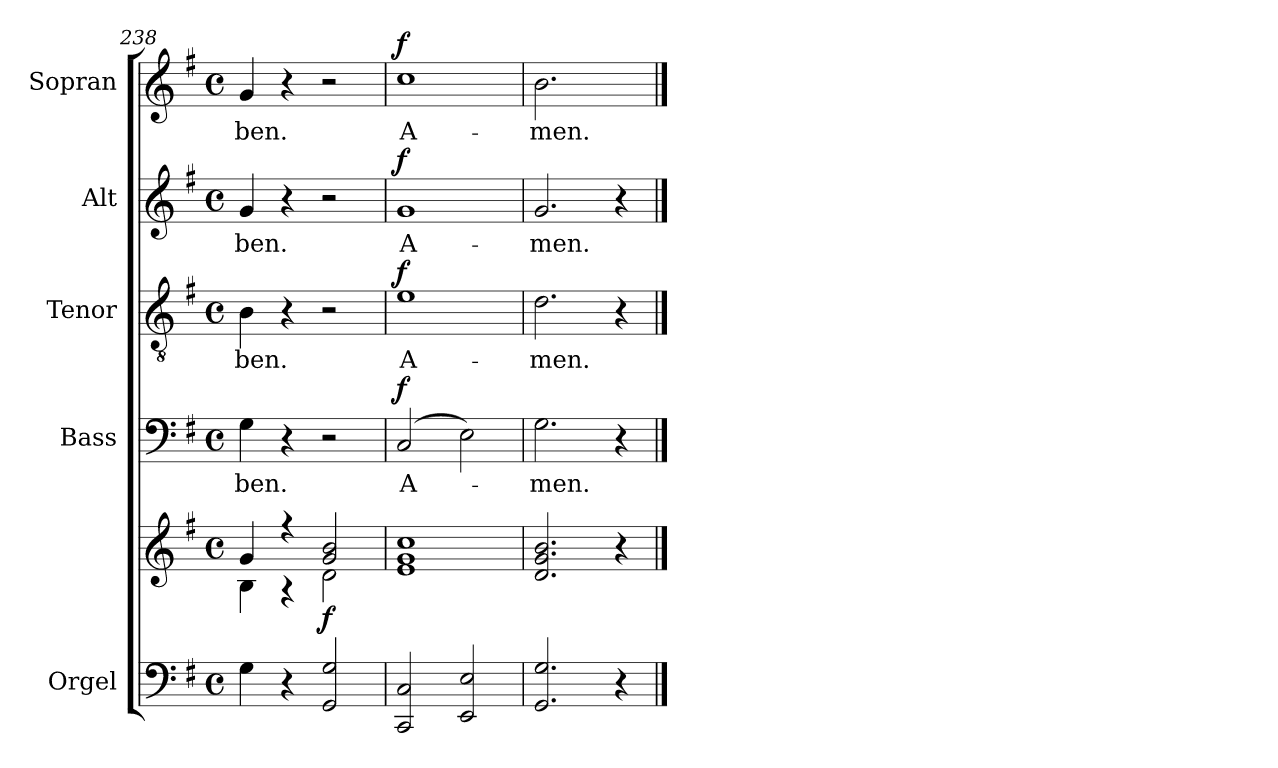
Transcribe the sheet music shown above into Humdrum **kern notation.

**kern	**kern	**dynam	**kern	**text	**dynam	**kern	**text	**dynam	**kern	**text	**dynam	**kern	**text	**dynam
*part5	*part5	*part5	*part4	*part4	*part4	*part3	*part3	*part3	*part2	*part2	*part2	*part1	*part1	*part1
*staff6	*staff5	*staff5/6	*staff4	*staff4	*staff4	*staff3	*staff3	*staff3	*staff2	*staff2	*staff2	*staff1	*staff1	*staff1
*I"Orgel	*	*	*I"Bass	*	*	*I"Tenor	*	*	*I"Alt	*	*	*I"Sopran	*	*
*I'Org.	*	*	*I'B.	*	*	*I'T.	*	*	*I'A.	*	*	*I'S.	*	*
*clefF4	*clefG2	*	*clefF4	*	*	*clefGv2	*	*	*clefG2	*	*	*clefG2	*	*
*k[f#]	*k[f#]	*	*k[f#]	*	*	*k[f#]	*	*	*k[f#]	*	*	*k[f#]	*	*
*G:	*G:	*	*G:	*	*	*G:	*	*	*G:	*	*	*G:	*	*
*M4/4	*M4/4	*	*M4/4	*	*	*M4/4	*	*	*M4/4	*	*	*M4/4	*	*
*met(c)	*met(c)	*	*met(c)	*	*	*met(c)	*	*	*met(c)	*	*	*met(c)	*	*
=238	=238	=238	=238	=238	=238	=238	=238	=238	=238	=238	=238	=238	=238	=238
*	*^	*	*	*	*	*	*	*	*	*	*	*	*	*
4G\	4g/	4B\	.	4G\	-ben.	.	4B\	-ben.	.	4g/	-ben.	.	4g/	-ben.	.
4r	4r	4r	.	4r	.	.	4r	.	.	4r	.	.	4r	.	.
!	!	!	!LO:DY:b	!	!	!	!	!	!	!	!	!	!	!	!
2GG/ 2G/	2g/ 2b/	2d\	f	2r	.	.	2r	.	.	2r	.	.	2r	.	.
=239	=239	=239	=239	=239	=239	=239	=239	=239	=239	=239	=239	=239	=239	=239	=239
!	!	!	!	!	!	!LO:DY:a	!	!	!LO:DY:a	!	!	!LO:DY:a	!	!	!LO:DY:a
*	*v	*v	*	*	*	*	*	*	*	*	*	*	*	*	*
2CC/ 2C/	1e 1g 1cc	.	(2C/	A-	f	1e	A-	f	1g	A-	f	1cc	A-	f
2EE/ 2E/	.	.	2E\)	.	.	.	.	.	.	.	.	.	.	.
=240	=240	=240	=240	=240	=240	=240	=240	=240	=240	=240	=240	=240	=240	=240
2.GG/ 2.G/	2.d/ 2.g/ 2.b/	.	2.G\	-men.	.	2.d\	-men.	.	2.g/	-men.	.	2.b\	-men.	.
4r	4r	.	4r	.	.	4r	.	.	4r	.	.	4ryy	.	.
==	==	==	==	==	==	==	==	==	==	==	==	==	==	==
*-	*-	*-	*-	*-	*-	*-	*-	*-	*-	*-	*-	*-	*-	*-
